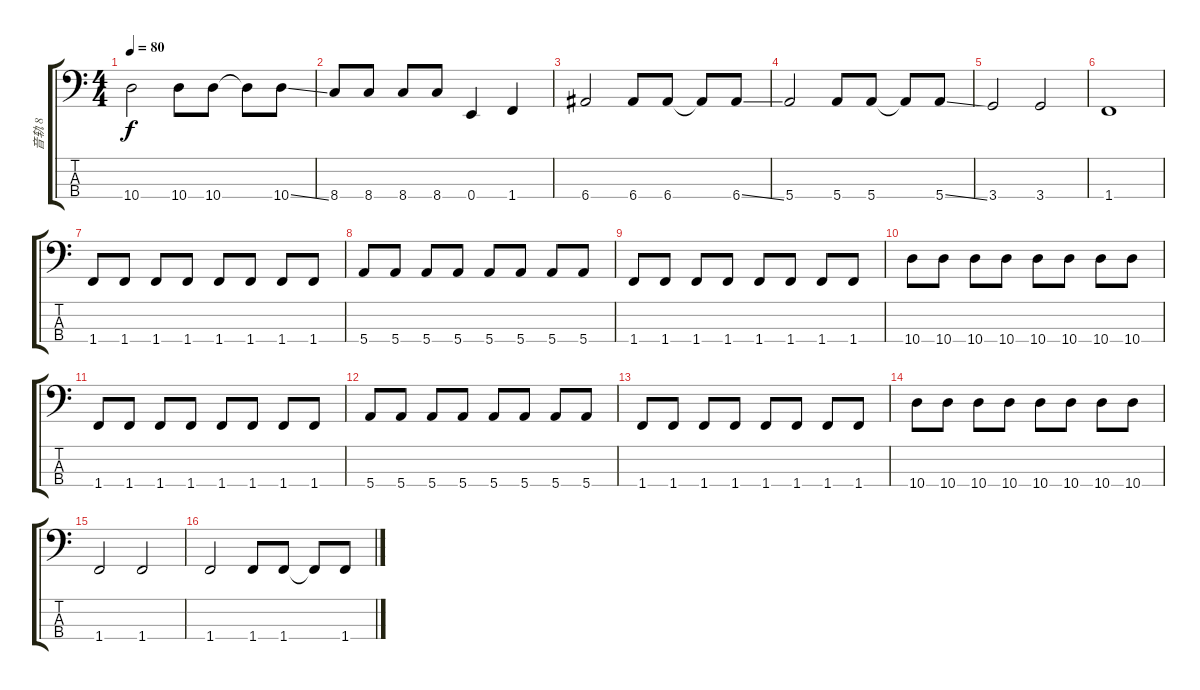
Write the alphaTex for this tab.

\track ("音轨 8" "音轨 8") {instrument electricbassfinger}
\staff {score tabs}
\tuning (G2 D2 A1 E1) {hide}
\ts (4 4)
\tempo 80
\clef f4
\ks c
10.4.2{dy f} 10.4.8 10.4.8 10.4{t}.8 10.4{ss}.8 |
8.4.8 8.4.8 8.4.8 8.4.8 0.4.4 1.4.4 |
6.4.2 6.4.8 6.4.8 6.4{t}.8 6.4{ss}.8 |
5.4.2 5.4.8 5.4.8 5.4{t}.8 5.4{ss}.8 |
3.4.2 3.4.2 |
1.4.1 |
1.4.8 1.4.8 1.4.8 1.4.8 1.4.8 1.4.8 1.4.8 1.4.8 |
5.4.8 5.4.8 5.4.8 5.4.8 5.4.8 5.4.8 5.4.8 5.4.8 |
1.4.8 1.4.8 1.4.8 1.4.8 1.4.8 1.4.8 1.4.8 1.4.8 |
10.4.8 10.4.8 10.4.8 10.4.8 10.4.8 10.4.8 10.4.8 10.4.8 |
1.4.8 1.4.8 1.4.8 1.4.8 1.4.8 1.4.8 1.4.8 1.4.8 |
5.4.8 5.4.8 5.4.8 5.4.8 5.4.8 5.4.8 5.4.8 5.4.8 |
1.4.8 1.4.8 1.4.8 1.4.8 1.4.8 1.4.8 1.4.8 1.4.8 |
10.4.8 10.4.8 10.4.8 10.4.8 10.4.8 10.4.8 10.4.8 10.4.8 |
1.4.2 1.4.2 |
1.4.2 1.4.8 1.4.8 1.4{t}.8 1.4{ss}.8
